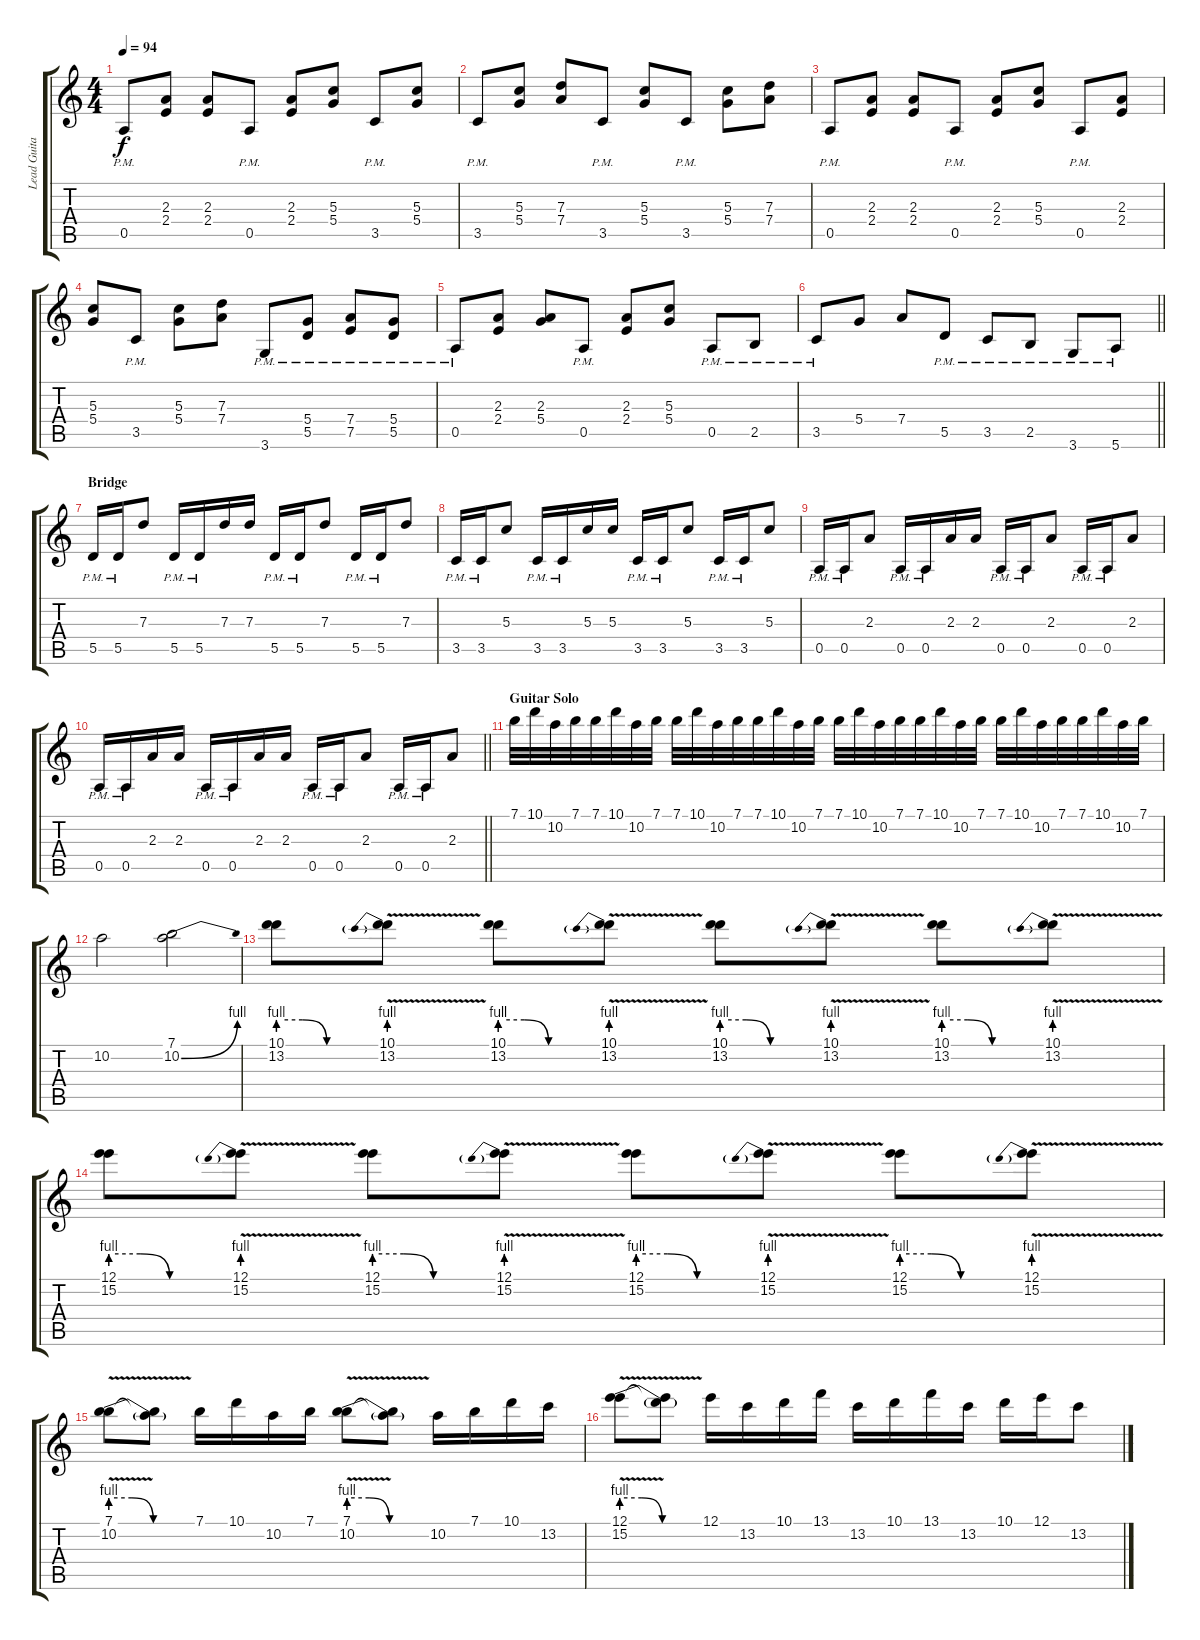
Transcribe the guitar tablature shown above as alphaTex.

\track ("Lead Guitar" "Lead Guita") {instrument overdrivenguitar}
\staff {score tabs}
\tuning (E4 B3 G3 D3 A2 E2) {hide}
\ts (4 4)
\tempo 94
\clef g2
\ks c
0.5{pm}.8{dy f} (2.3 2.4).8 (2.3 2.4).8 0.5{pm}.8 (2.3 2.4).8 (5.3 5.4).8 3.5{pm}.8 (5.3 5.4).8 |
3.5{pm}.8 (5.3 5.4).8 (7.3 7.4).8 3.5{pm}.8 (5.3 5.4).8 3.5{pm}.8 (5.3 5.4).8 (7.3 7.4).8 |
0.5{pm}.8 (2.3 2.4).8 (2.3 2.4).8 0.5{pm}.8 (2.3 2.4).8 (5.3 5.4).8 0.5{pm}.8 (2.3 2.4).8 |
(5.3 5.4).8 3.5{pm}.8 (5.3 5.4).8 (7.3 7.4).8 3.6{pm}.8 (5.4 5.5{pm}).8 (7.4 7.5{pm}).8 (5.4 5.5{pm}).8 |
0.5{pm}.8 (2.3 2.4).8 (2.3 5.4).8 0.5{pm}.8 (2.3 2.4).8 (5.3 5.4).8 0.5{pm}.8 2.5{pm}.8 |
\barLineRight lightlight
3.5{pm}.8 5.4.8 7.4.8 5.5{pm}.8 3.5{pm}.8 2.5{pm}.8 3.6{pm}.8 5.6{pm}.8 |
\section ("" "Bridge")
5.5{pm}.16 5.5{pm}.16 7.3.8 5.5{pm}.16 5.5{pm}.16 7.3.16 7.3.16 5.5{pm}.16 5.5{pm}.16 7.3.8 5.5{pm}.16 5.5{pm}.16 7.3.8 |
3.5{pm}.16 3.5{pm}.16 5.3.8 3.5{pm}.16 3.5{pm}.16 5.3.16 5.3.16 3.5{pm}.16 3.5{pm}.16 5.3.8 3.5{pm}.16 3.5{pm}.16 5.3.8 |
0.5{pm}.16 0.5{pm}.16 2.3.8 0.5{pm}.16 0.5{pm}.16 2.3.16 2.3.16 0.5{pm}.16 0.5{pm}.16 2.3.8 0.5{pm}.16 0.5{pm}.16 2.3.8 |
\barLineRight lightlight
0.5{pm}.16 0.5{pm}.16 2.3.16 2.3.16 0.5{pm}.16 0.5{pm}.16 2.3.16 2.3.16 0.5{pm}.16 0.5{pm}.16 2.3.8 0.5{pm}.16 0.5{pm}.16 2.3.8 |
\section ("" "Guitar Solo")
7.1.32{instrument distortionguitar} 10.1.32 10.2.32 7.1.32 7.1.32 10.1.32 10.2.32 7.1.32 7.1.32 10.1.32 10.2.32 7.1.32 7.1.32 10.1.32 10.2.32 7.1.32 7.1.32 10.1.32 10.2.32 7.1.32 7.1.32 10.1.32 10.2.32 7.1.32 7.1.32 10.1.32 10.2.32 7.1.32 7.1.32 10.1.32 10.2.32 7.1.32 |
10.2.2 (7.1 10.2{be (bend 0 0 60 4)}).2 |
(10.1 13.2{be (custom 0 4 15 4 30 0 60 0)}).8 (10.1 13.2{be (prebend 0 4 60 4) v}).8 (10.1 13.2{be (custom 0 4 15 4 30 0 60 0)}).8 (10.1 13.2{be (prebend 0 4 60 4) v}).8 (10.1 13.2{be (custom 0 4 15 4 30 0 60 0)}).8 (10.1 13.2{be (prebend 0 4 60 4) v}).8 (10.1 13.2{be (custom 0 4 15 4 30 0 60 0)}).8 (10.1 13.2{be (prebend 0 4 60 4) v}).8 |
(12.1 15.2{be (custom 0 4 15 4 30 0 60 0)}).8 (12.1 15.2{be (prebend 0 4 60 4) v}).8 (12.1 15.2{be (custom 0 4 15 4 30 0 60 0)}).8 (12.1 15.2{be (prebend 0 4 60 4) v}).8 (12.1 15.2{be (custom 0 4 15 4 30 0 60 0)}).8 (12.1 15.2{be (prebend 0 4 60 4) v}).8 (12.1 15.2{be (custom 0 4 15 4 30 0 60 0)}).8 (12.1 15.2{be (prebend 0 4 60 4) v}).8 |
(7.1 10.2{be (custom 0 4 15 4 30 0 60 0) v}).8 (7.1{t} 10.2{t}).8 7.1.16 10.1.16 10.2.16 7.1.16 (7.1 10.2{be (custom 0 4 15 4 30 0 60 0) v}).8 (7.1{t} 10.2{t}).8 10.2.16 7.1.16 10.1.16 13.2.16 |
(12.1 15.2{be (custom 0 4 15 4 30 0 60 0) v}).8 (12.1{t} 15.2{t}).8 12.1.16 13.2.16 10.1.16 13.1.16 13.2.16 10.1.16 13.1.16 13.2.16 10.1.16 12.1.16 13.2.8
